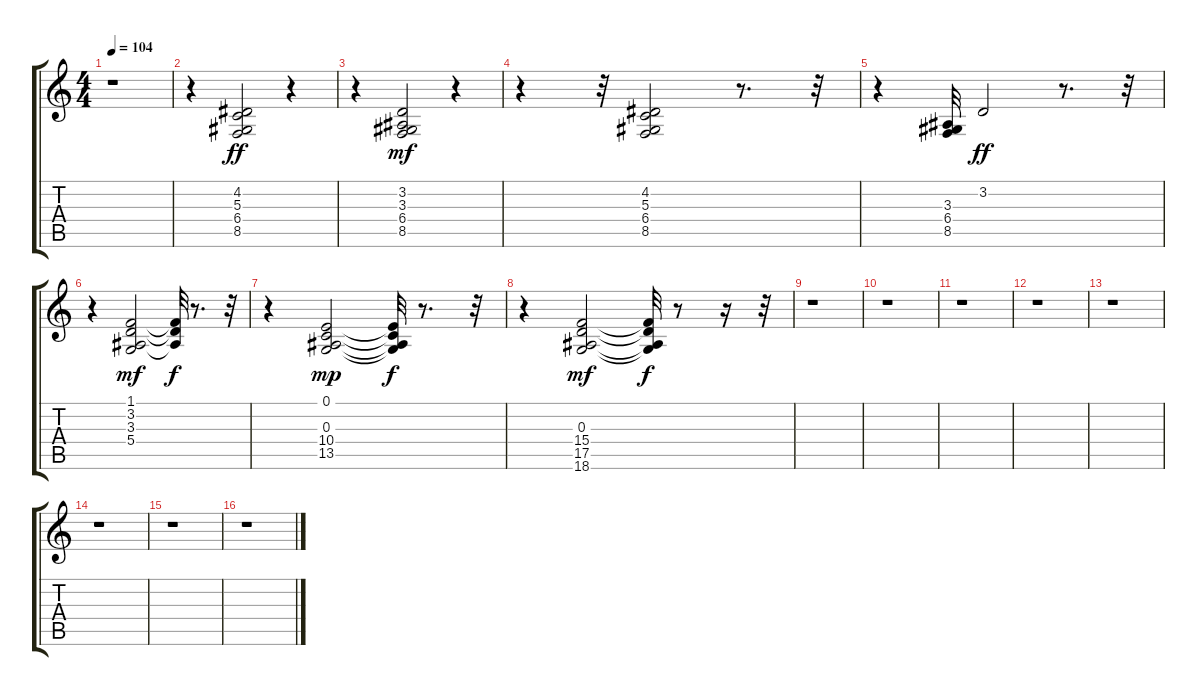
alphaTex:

\track "" {instrument pad8sweep}
\staff {score tabs}
\tuning (E4 B3 G3 D3 A2 E2) {hide}
\ts (4 4)
\tempo 104
\clef g2
\ks c
r.1{dy ff} |
r.4 (4.2 5.3 6.4 8.5).2 r.4 |
r.4 (3.2 3.3 6.4 8.5).2{dy mf} r.4 |
r.4 r.32 (4.2 5.3 6.4 8.5).2 r.8{d} r.32 |
r.4 (3.3 6.4 8.5).32 3.2.2{dy ff} r.8{d} r.32 |
r.4 (1.1 3.2 3.3 5.4).2{dy mf} (1.1{t} 3.2{t} 3.3{t}).32{dy f} r.8{d} r.32 |
r.4 (0.1 0.3 10.4 13.5).2{dy mp} (0.1{t} 0.3{t} 10.4{t} 13.5{t}).32{dy f} r.8{d} r.32 |
r.4 (0.3 15.4 17.5 18.6).2{dy mf} (0.3{t} 15.4{t} 17.5{t} 18.6{t}).32{dy f} r.8 r.16 r.32 |
r.1 |
r.1 |
r.1 |
r.1 |
r.1 |
r.1 |
r.1 |
r.1
